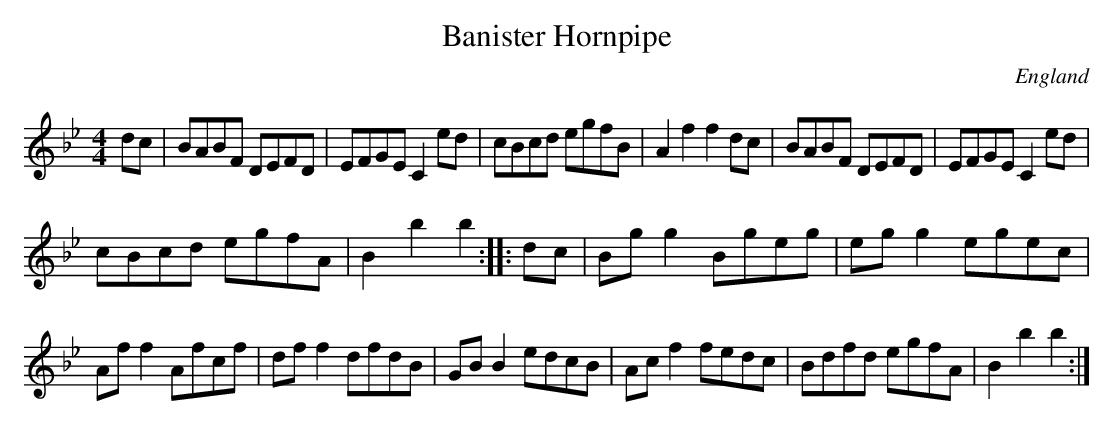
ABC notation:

X:1
T:Banister Hornpipe
M:4/4
O:England
K:Bb
dc|\
BABF DEFD| EFGE C2ed| \
cBcd egfB| A2f2 f2dc| \
BABF DEFD| EFGE C2ed|
cBcd egfA| B2b2 b2:: \
dc|\
Bg g2 Bgeg| egg2 egec|
Aff2 Afcf| dff2 dfdB| \
GBB2 edcB| Acf2 fedc| \
Bdfd egfA| B2b2 b2:|
